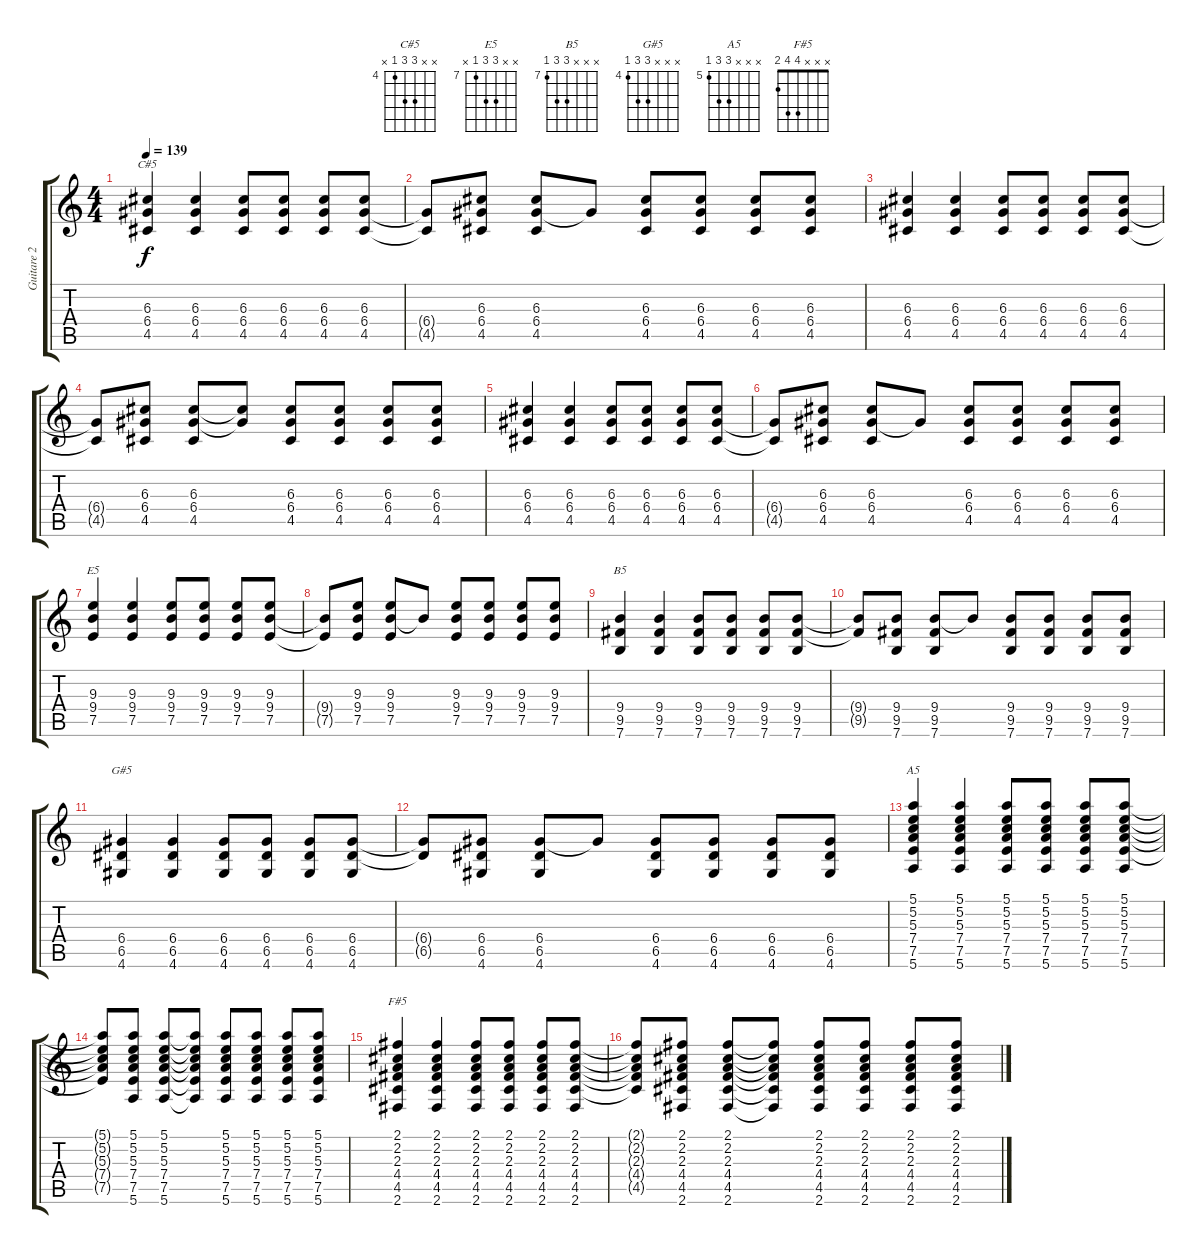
\track ("Guitare 2" "Guitare 2") {instrument acousticguitarsteel}
\staff {score tabs}
\tuning (E4 B3 G3 D3 A2 E2) {hide}
\chord ("C#5" x x 6 6 4 x) {firstfret 4}
\chord ("E5" x x 9 9 7 x) {firstfret 7}
\chord ("B5" x x x 9 9 7) {firstfret 7}
\chord ("G#5" x x x 6 6 4) {firstfret 4}
\chord ("A5" x x x 7 7 5) {firstfret 5}
\chord ("F#5" x x x 4 4 2)
\ts (4 4)
\tempo 139
\clef g2
\ks c
(6.3 6.4 4.5).4{ch "C#5" dy f instrument acousticguitarsteel} (6.3 6.4 4.5).4 (6.3 6.4 4.5).8 (6.3 6.4 4.5).8 (6.3 6.4 4.5).8 (6.3 6.4 4.5).8 |
(6.4{t} 4.5{t}).8 (6.3 6.4 4.5).8 (6.3 6.4 4.5).8 6.4{t}.8 (6.3 6.4 4.5).8 (6.3 6.4 4.5).8 (6.3 6.4 4.5).8 (6.3 6.4 4.5).8 |
(6.3 6.4 4.5).4 (6.3 6.4 4.5).4 (6.3 6.4 4.5).8 (6.3 6.4 4.5).8 (6.3 6.4 4.5).8 (6.3 6.4 4.5).8 |
(6.4{t} 4.5{t}).8 (6.3 6.4 4.5).8 (6.3 6.4 4.5).8 (6.3{t} 6.4{t}).8 (6.3 6.4 4.5).8 (6.3 6.4 4.5).8 (6.3 6.4 4.5).8 (6.3 6.4 4.5).8 |
(6.3 6.4 4.5).4 (6.3 6.4 4.5).4 (6.3 6.4 4.5).8 (6.3 6.4 4.5).8 (6.3 6.4 4.5).8 (6.3 6.4 4.5).8 |
(6.4{t} 4.5{t}).8 (6.3 6.4 4.5).8 (6.3 6.4 4.5).8 6.4{t}.8 (6.3 6.4 4.5).8 (6.3 6.4 4.5).8 (6.3 6.4 4.5).8 (6.3 6.4 4.5).8 |
(9.3 9.4 7.5).4{ch "E5"} (9.3 9.4 7.5).4 (9.3 9.4 7.5).8 (9.3 9.4 7.5).8 (9.3 9.4 7.5).8 (9.3 9.4 7.5).8 |
(9.4{t} 7.5{t}).8 (9.3 9.4 7.5).8 (9.3 9.4 7.5).8 9.4{t}.8 (9.3 9.4 7.5).8 (9.3 9.4 7.5).8 (9.3 9.4 7.5).8 (9.3 9.4 7.5).8 |
(9.4 9.5 7.6).4{ch "B5"} (9.4 9.5 7.6).4 (9.4 9.5 7.6).8 (9.4 9.5 7.6).8 (9.4 9.5 7.6).8 (9.4 9.5 7.6).8 |
(9.4{t} 9.5{t}).8 (9.4 9.5 7.6).8 (9.4 9.5 7.6).8 9.4{t}.8 (9.4 9.5 7.6).8 (9.4 9.5 7.6).8 (9.4 9.5 7.6).8 (9.4 9.5 7.6).8 |
(6.4 6.5 4.6).4{ch "G#5"} (6.4 6.5 4.6).4 (6.4 6.5 4.6).8 (6.4 6.5 4.6).8 (6.4 6.5 4.6).8 (6.4 6.5 4.6).8 |
(6.4{t} 6.5{t}).8 (6.4 6.5 4.6).8 (6.4 6.5 4.6).8 6.4{t}.8 (6.4 6.5 4.6).8 (6.4 6.5 4.6).8 (6.4 6.5 4.6).8 (6.4 6.5 4.6).8 |
(5.1 5.2 5.3 7.4 7.5 5.6).4{ch "A5"} (5.1 5.2 5.3 7.4 7.5 5.6).4 (5.1 5.2 5.3 7.4 7.5 5.6).8 (5.1 5.2 5.3 7.4 7.5 5.6).8 (5.1 5.2 5.3 7.4 7.5 5.6).8 (5.1 5.2 5.3 7.4 7.5 5.6).8 |
(5.1{t} 5.2{t} 5.3{t} 7.4{t} 7.5{t}).8 (5.1 5.2 5.3 7.4 7.5 5.6).8 (5.1 5.2 5.3 7.4 7.5 5.6).8 (5.1{t} 5.2{t} 5.3{t} 7.4{t} 7.5{t} 5.6{t}).8 (5.1 5.2 5.3 7.4 7.5 5.6).8 (5.1 5.2 5.3 7.4 7.5 5.6).8 (5.1 5.2 5.3 7.4 7.5 5.6).8 (5.1 5.2 5.3 7.4 7.5 5.6).8 |
(2.1 2.2 2.3 4.4 4.5 2.6).4{ch "F#5"} (2.1 2.2 2.3 4.4 4.5 2.6).4 (2.1 2.2 2.3 4.4 4.5 2.6).8 (2.1 2.2 2.3 4.4 4.5 2.6).8 (2.1 2.2 2.3 4.4 4.5 2.6).8 (2.1 2.2 2.3 4.4 4.5 2.6).8 |
(2.1{t} 2.2{t} 2.3{t} 4.4{t} 4.5{t}).8 (2.1 2.2 2.3 4.4 4.5 2.6).8 (2.1 2.2 2.3 4.4 4.5 2.6).8 (2.1{t} 2.2{t} 2.3{t} 4.4{t} 4.5{t} 2.6{t}).8 (2.1 2.2 2.3 4.4 4.5 2.6).8 (2.1 2.2 2.3 4.4 4.5 2.6).8 (2.1 2.2 2.3 4.4 4.5 2.6).8 (2.1 2.2 2.3 4.4 4.5 2.6).8
